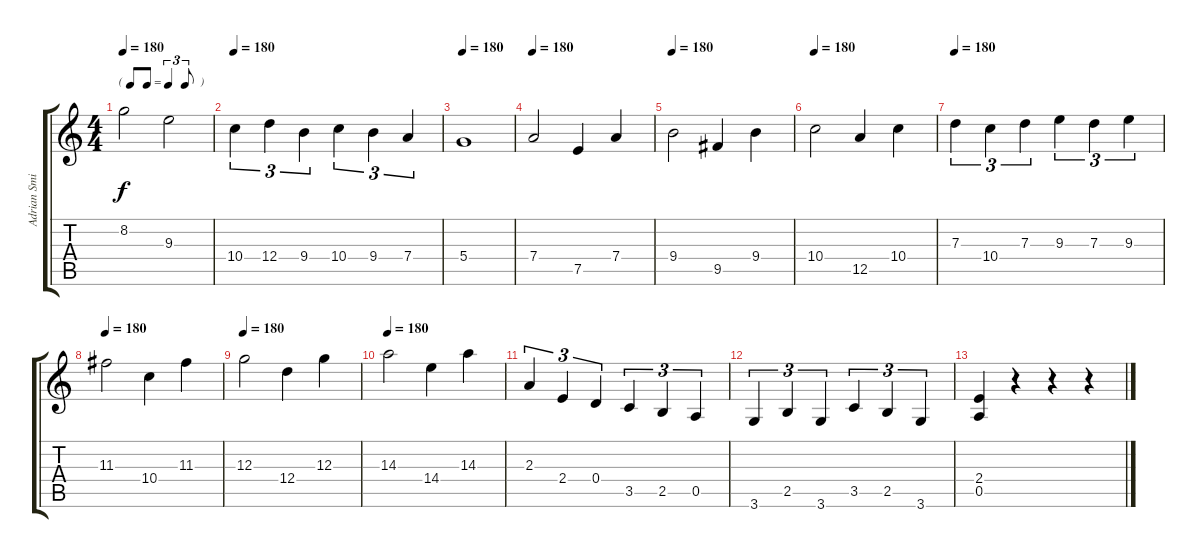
\track ("Adrian Smith" "Adrian Smi") {instrument distortionguitar}
\staff {score tabs}
\tuning (E4 B3 G3 D3 A2 E2) {hide}
\ts (4 4)
\tf triplet8th
\tempo 180
\clef g2
\ks c
8.2.2{dy f} 9.3.2 |
\tempo 180
10.4.4{tu (3 2)} 12.4.4{tu (3 2)} 9.4.4{tu (3 2)} 10.4.4{tu (3 2)} 9.4.4{tu (3 2)} 7.4.4{tu (3 2)} |
\tempo 180
5.4.1 |
\tempo 180
7.4.2 7.5.4 7.4.4 |
\tempo 180
9.4.2 9.5.4 9.4.4 |
\tempo 180
10.4.2 12.5.4 10.4.4 |
\tempo 180
7.3.4{tu (3 2)} 10.4.4{tu (3 2)} 7.3.4{tu (3 2)} 9.3.4{tu (3 2)} 7.3.4{tu (3 2)} 9.3.4{tu (3 2)} |
\tempo 180
11.3.2 10.4.4 11.3.4 |
\tempo 180
12.3.2 12.4.4 12.3.4 |
\tempo 180
14.3.2 14.4.4 14.3.4 |
2.3.4{tu (3 2)} 2.4.4{tu (3 2)} 0.4.4{tu (3 2)} 3.5.4{tu (3 2)} 2.5.4{tu (3 2)} 0.5.4{tu (3 2)} |
3.6.4{tu (3 2)} 2.5.4{tu (3 2)} 3.6.4{tu (3 2)} 3.5.4{tu (3 2)} 2.5.4{tu (3 2)} 3.6.4{tu (3 2)} |
(2.4 0.5).4 r.4 r.4 r.4
